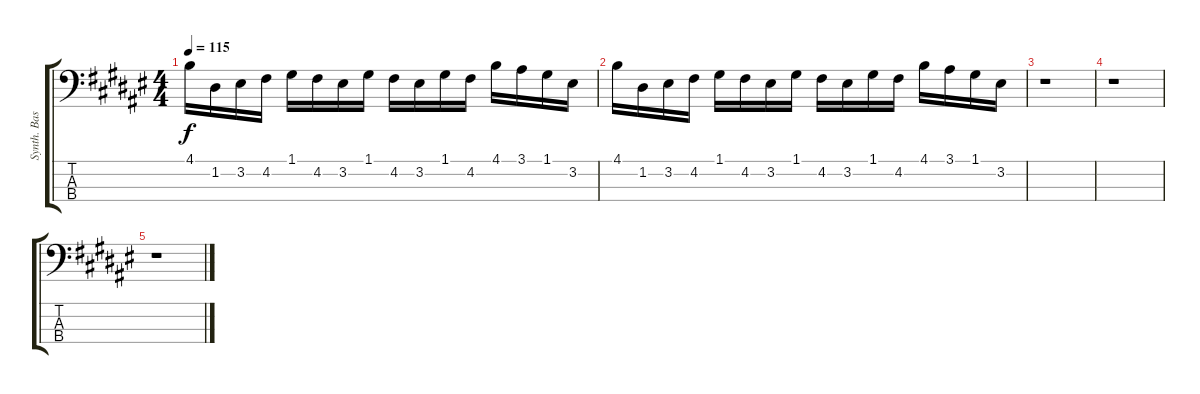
\track ("Synth. Bass" "Synth. Bas") {instrument synthbass1}
\staff {score tabs}
\tuning (G2 D2 A1 E1) {hide}
\ts (4 4)
\tempo 115
\clef f4
\ks f#
4.1.16{dy f} 1.2.16 3.2.16 4.2.16 1.1.16 4.2.16 3.2.16 1.1.16 4.2.16 3.2.16 1.1.16 4.2.16 4.1.16 3.1.16 1.1.16 3.2.16 |
4.1.16 1.2.16 3.2.16 4.2.16 1.1.16 4.2.16 3.2.16 1.1.16 4.2.16 3.2.16 1.1.16 4.2.16 4.1.16 3.1.16 1.1.16 3.2.16 |
r.1 |
r.1 |
r.1
